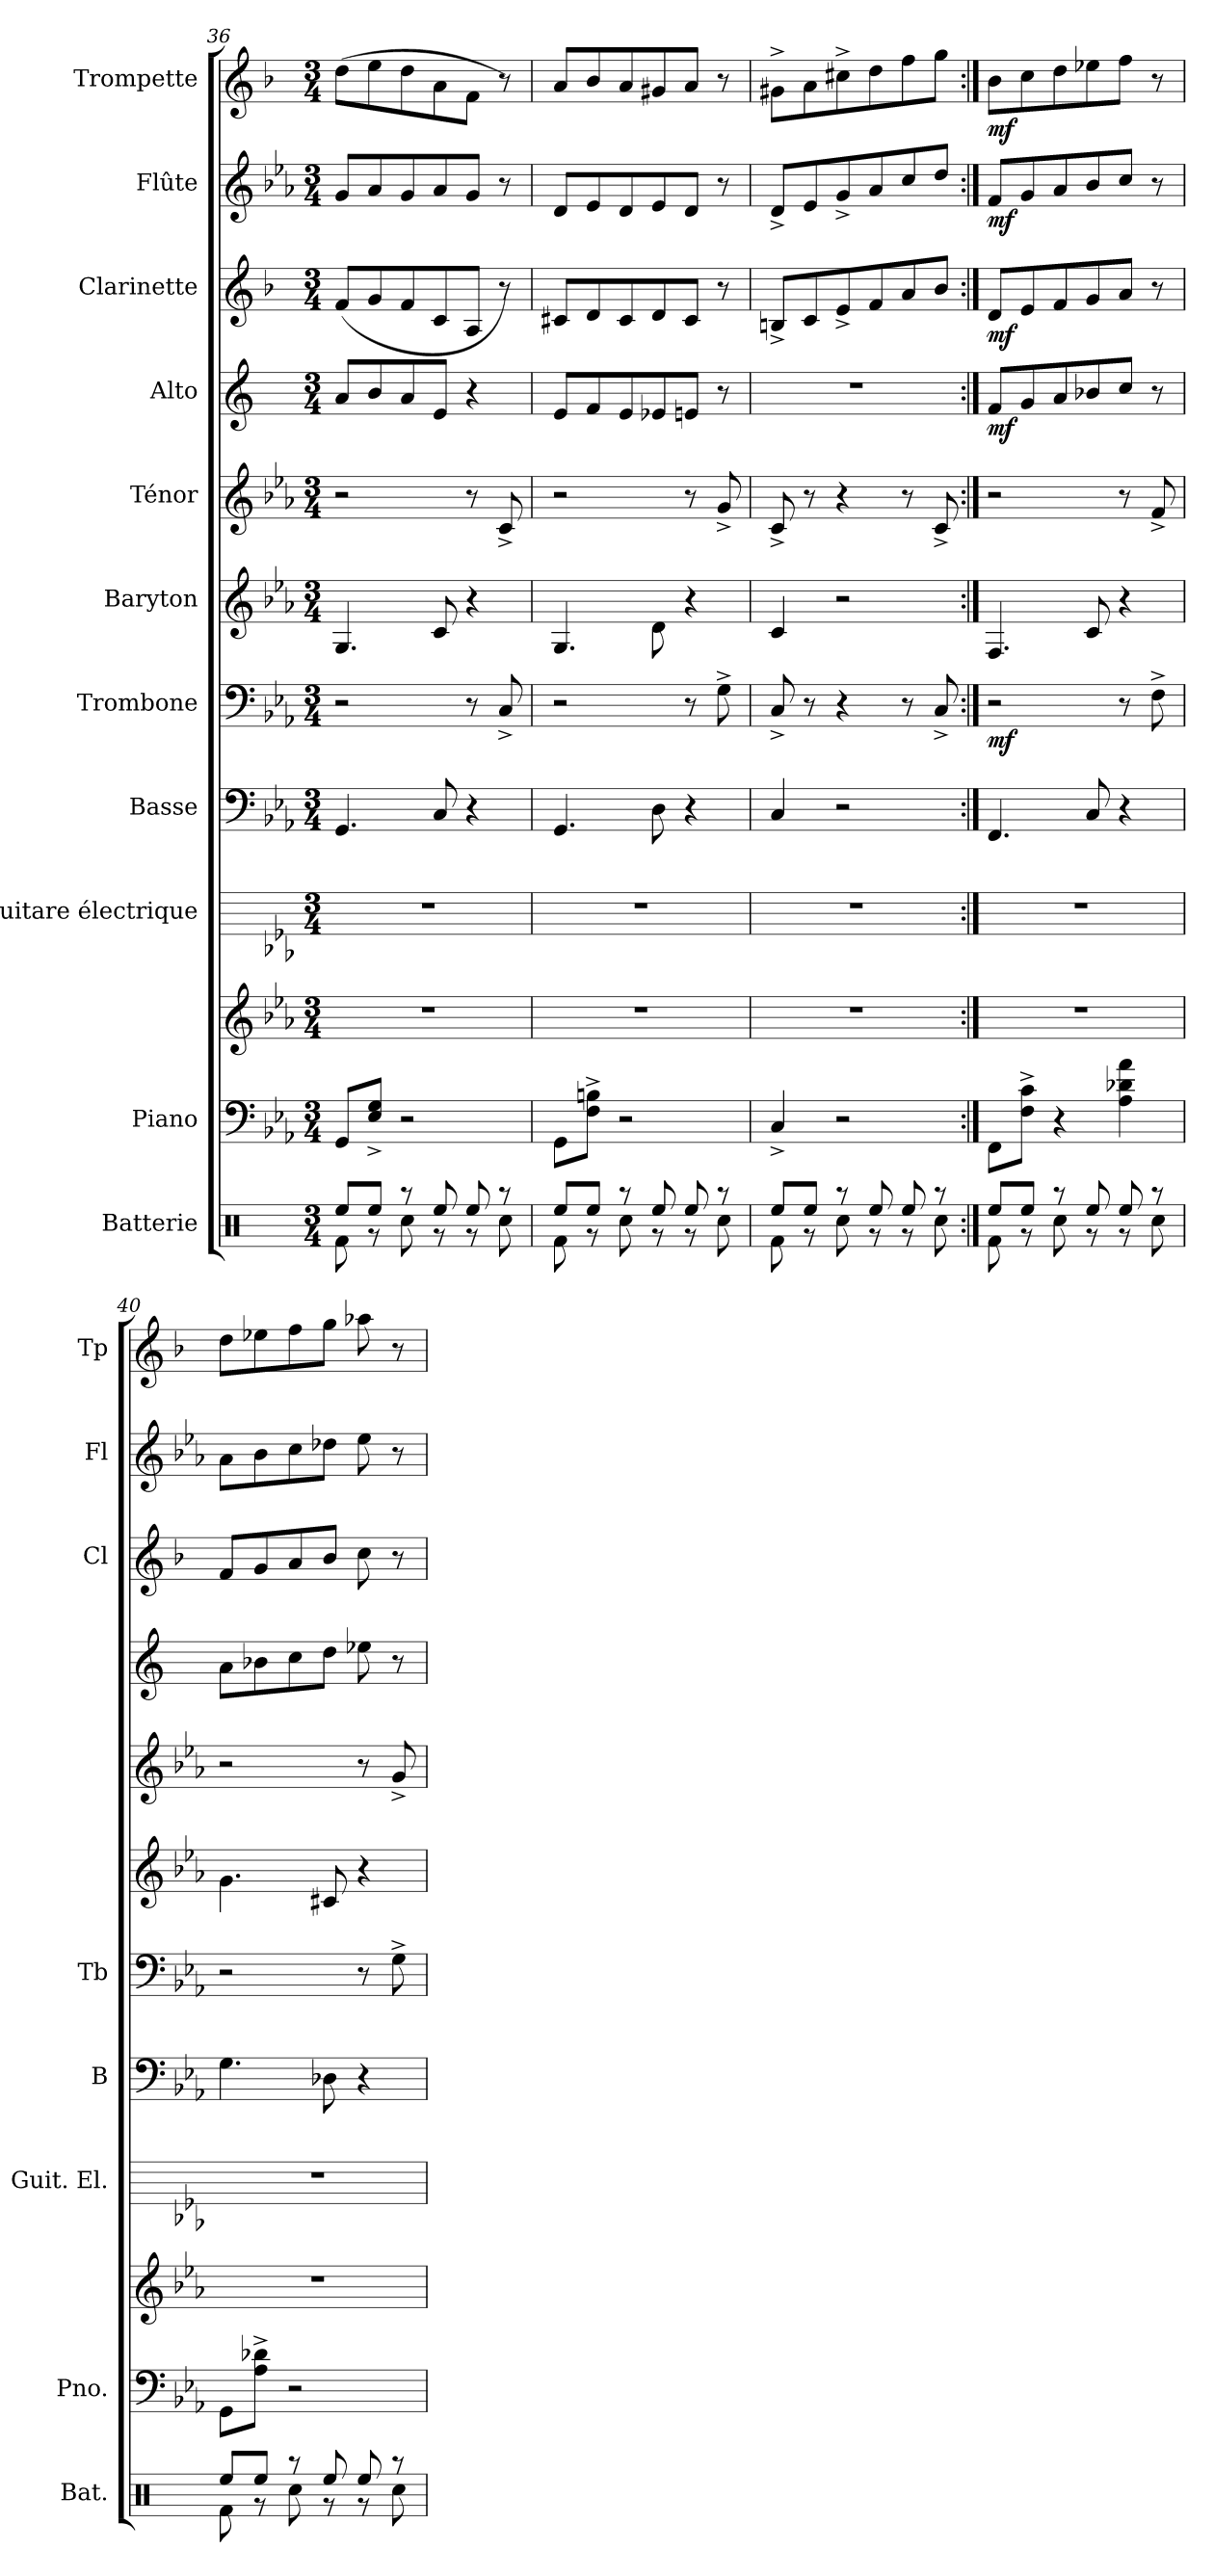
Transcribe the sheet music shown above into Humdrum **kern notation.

**kern	**kern	**kern	**kern	**kern	**kern	**dynam	**kern	**kern	**kern	**dynam	**kern	**dynam	**kern	**dynam	**kern	**dynam
*part11	*part10	*part10	*part9	*part8	*part7	*part7	*part6	*part5	*part4	*part4	*part3	*part3	*part2	*part2	*part1	*part1
*staff12	*staff11	*staff10	*staff9	*staff8	*staff7	*staff7	*staff6	*staff5	*staff4	*staff4	*staff3	*staff3	*staff2	*staff2	*staff1	*staff1
*I"Batterie	*I"Piano	*	*I"Guitare électrique	*I"Basse	*I"Trombone	*	*I"Baryton	*I"Ténor	*I"Alto	*	*I"Clarinette	*	*I"Flûte	*	*I"Trompette	*
*I'Bat.	*I'Pno.	*	*I'Guit. El.	*I'B	*I'Tb	*	*	*	*	*	*I'Cl	*	*I'Fl	*	*I'Tp	*
*clefX	*clefF4	*clefG2	*	*clefF4	*clefF4	*	*clefG2	*clefG2	*clefG2	*	*clefG2	*	*clefG2	*	*clefG2	*
*	*	*	*	*ITrd7c12	*	*	*ITrd12c21	*ITrd8c14	*ITrd5c9	*	*ITrd1c2	*	*	*	*ITrd1c2	*
*k[]	*k[b-e-a-]	*k[b-e-a-]	*k[b-e-a-]	*k[b-e-a-]	*k[b-e-a-]	*	*k[b-e-a-]	*k[b-e-a-]	*k[b-e-a-]	*	*k[b-e-a-]	*	*k[b-e-a-]	*	*k[b-e-a-]	*
*M3/4	*M3/4	*M3/4	*M3/4	*M3/4	*M3/4	*	*M3/4	*M3/4	*M3/4	*	*M3/4	*	*M3/4	*	*M3/4	*
=36	=36	=36	=36	=36	=36	=36	=36	=36	=36	=36	=36	=36	=36	=36	=36	=36
*^	*	*	*	*	*	*	*	*	*	*	*	*	*	*	*	*
8Ree/L	8Rf\	8GG/L	2.r	2.r	4.GGG/	2r	.	4.GG/	2r	8c/L	.	(<8e-/L	.	8g/L	.	(>8cc\L	.
8Ree/J	8r	8E-^/ 8G^/J	.	.	.	.	.	.	.	8d/	.	8f/	.	8a-/	.	8dd\	.
8r	8Rcc\	2r	.	.	.	.	.	.	.	8c/	.	8e-/	.	8g/	.	8cc\	.
8Ree/	8r	.	.	.	8CC/	.	.	8C/	.	8G/J	.	8B-/	.	8a-/	.	8g\	.
8Ree/	8r	.	.	.	4r	8r	.	4r	8r	4r	.	8G/J	.	8g/J	.	8e-\J	.
8r	8Rcc\	.	.	.	.	8C^/	.	.	8C^/	.	.	8r)	.	8r	.	8r)	.
=37	=37	=37	=37	=37	=37	=37	=37	=37	=37	=37	=37	=37	=37	=37	=37	=37	=37
8Ree/L	8Rf\	8GG\L	2.r	2.r	4.GGG/	2r	.	4.GG/	2r	8G/L	.	8Bn/L	.	8d/L	.	8g/L	.
8Ree/J	8r	8F^\ 8Bn^\J	.	.	.	.	.	.	.	8A-/	.	8c/	.	8e-/	.	8a-/	.
8r	8Rcc\	2r	.	.	.	.	.	.	.	8G/	.	8B/	.	8d/	.	8g/	.
8Ree/	8r	.	.	.	8DD\	.	.	8D\	.	8G-X/	.	8c/	.	8e-/	.	8f#X/	.
8Ree/	8r	.	.	.	4r	8r	.	4r	8r	8Gn/J	.	8B/J	.	8d/J	.	8g/J	.
8r	8Rcc\	.	.	.	.	8G^\	.	.	8G^/	8r	.	8r	.	8r	.	8r	.
=38	=38	=38	=38	=38	=38	=38	=38	=38	=38	=38	=38	=38	=38	=38	=38	=38	=38
8Ree/L	8Rf\	4C^/	2.r	2.r	4CC/	8C^/	.	4C/	8C^/	2.r	.	8An^/L	.	8d^/L	.	8f#X^\L	.
8Ree/J	8r	.	.	.	.	8r	.	.	8r	.	.	8B-/	.	8e-/	.	8g\	.
8r	8Rcc\	2r	.	.	2r	4r	.	2r	4r	.	.	8d^/	.	8g^/	.	8bn^\	.
8Ree/	8r	.	.	.	.	.	.	.	.	.	.	8e-/	.	8a-/	.	8cc\	.
8Ree/	8r	.	.	.	.	8r	.	.	8r	.	.	8g/	.	8cc/	.	8ee-\	.
8r	8Rcc\	.	.	.	.	8C^/	.	.	8C^/	.	.	8a-/J	.	8dd/J	.	8ff\J	.
=39:|!	=39:|!	=39:|!	=39:|!	=39:|!	=39:|!	=39:|!	=39:|!	=39:|!	=39:|!	=39:|!	=39:|!	=39:|!	=39:|!	=39:|!	=39:|!	=39:|!	=39:|!
!	!	!	!	!	!	!	!LO:DY:b	!	!	!	!LO:DY:b	!	!LO:DY:b	!	!LO:DY:b	!	!LO:DY:b
8Ree/L	8Rf\	8FF\L	2.r	2.r	4.FFF/	2r	mf	4.FF/	2r	8A-/L	mf	8c/L	mf	8f/L	mf	8a-\L	mf
8Ree/J	8r	8F^\ 8c^\J	.	.	.	.	.	.	.	8B-/	.	8d/	.	8g/	.	8b-\	.
8r	8Rcc\	4r	.	.	.	.	.	.	.	8c/	.	8e-/	.	8a-/	.	8cc\	.
8Ree/	8r	.	.	.	8CC/	.	.	8C/	.	8d-X/	.	8f/	.	8b-/	.	8dd-X\	.
8Ree/	8r	4A-\ 4d-X\ 4a-\	.	.	4r	8r	.	4r	8r	8e-/J	.	8g/J	.	8cc/J	.	8ee-\J	.
8r	8Rcc\	.	.	.	.	8F^\	.	.	8F^/	8r	.	8r	.	8r	.	8r	.
!!LO:PB:g=z
=40	=40	=40	=40	=40	=40	=40	=40	=40	=40	=40	=40	=40	=40	=40	=40	=40	=40
8Ree/L	8Rf\	8GG\L	2.r	2.r	4.GG\	2r	.	4.G\	2r	8c\L	.	8e-/L	.	8a-\L	.	8cc\L	.
8Ree/J	8r	8A-^\ 8d-X^\J	.	.	.	.	.	.	.	8d-X\	.	8f/	.	8b-\	.	8dd-X\	.
8r	8Rcc\	2r	.	.	.	.	.	.	.	8e-\	.	8g/	.	8cc\	.	8ee-\	.
8Ree/	8r	.	.	.	8DD-X\	.	.	8C#X/	.	8f\J	.	8a-/J	.	8dd-X\J	.	8ff\J	.
8Ree/	8r	.	.	.	4r	8r	.	4r	8r	8g-X\	.	8b-\	.	8ee-\	.	8gg-X\	.
8r	8Rcc\	.	.	.	.	8G^\	.	.	8G^/	8r	.	8r	.	8r	.	8r	.
*v	*v	*	*	*	*	*	*	*	*	*	*	*	*	*	*	*	*
=	=	=	=	=	=	=	=	=	=	=	=	=	=	=	=	=
*-	*-	*-	*-	*-	*-	*-	*-	*-	*-	*-	*-	*-	*-	*-	*-	*-
